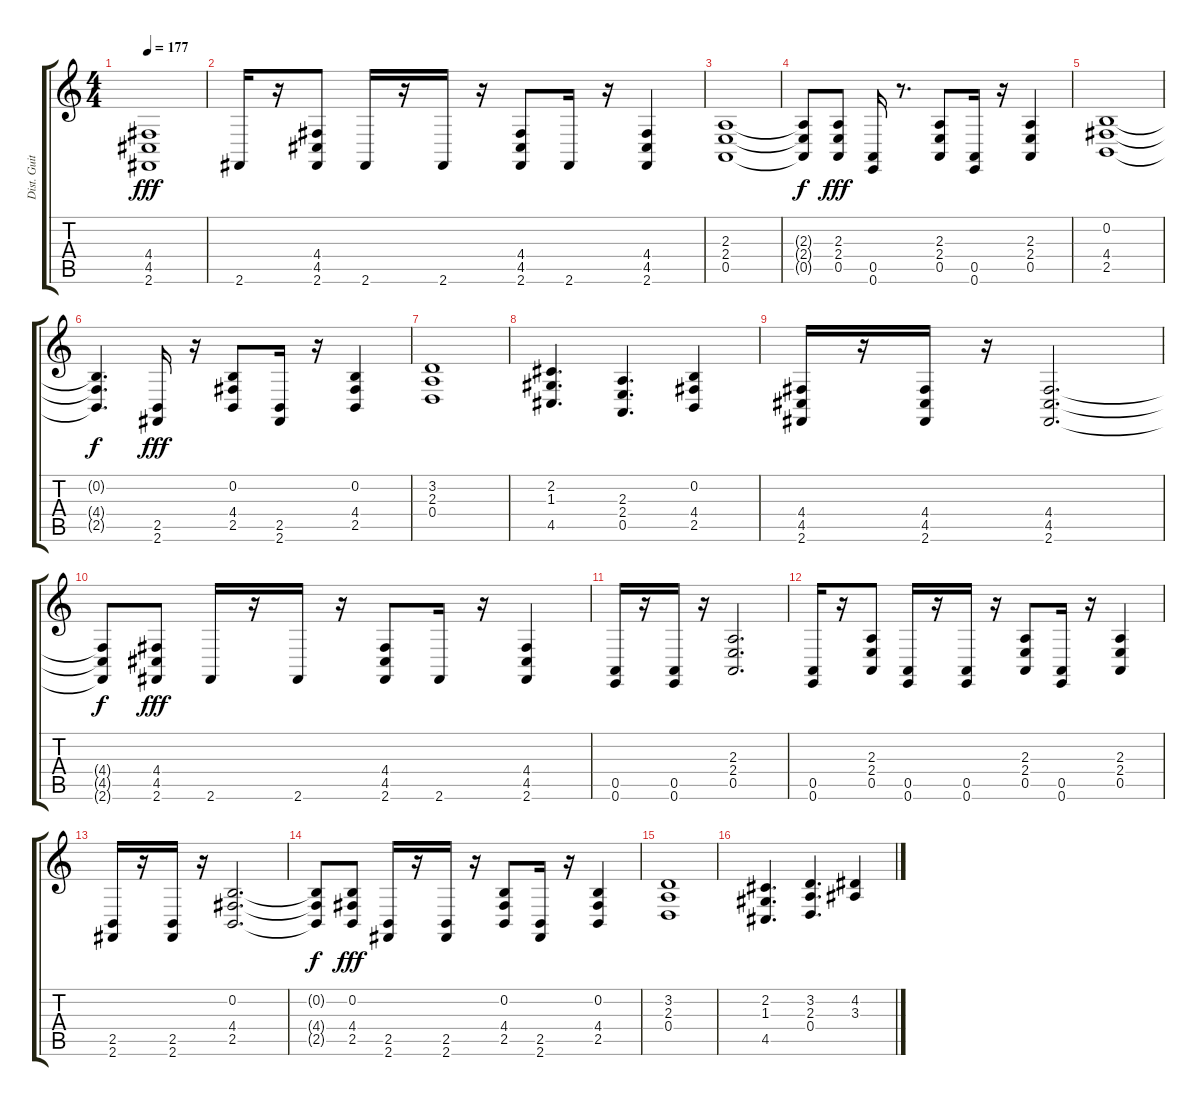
\track ("Dist. Guitar 4" "Dist. Guit") {instrument lead8bassandlead}
\staff {score tabs}
\tuning (E4 B3 G3 D3 A2 E2) {hide}
\ts (4 4)
\tempo 177
\clef g2
\ks c
(4.4 4.5 2.6).1{dy fff} |
2.6.16 r.16 (4.4 4.5 2.6).8 2.6.16 r.16 2.6.16 r.16 (4.4 4.5 2.6).8 2.6.16 r.16 (4.4 4.5 2.6).4 |
(2.3 2.4 0.5).1 |
(2.3{t} 2.4{t} 0.5{t}).8{dy f} (2.3 2.4 0.5).8{dy fff} (0.5 0.6).16 r.8{d} (2.3 2.4 0.5).8 (0.5 0.6).16 r.16 (2.3 2.4 0.5).4 |
(0.2 4.4 2.5).1 |
(0.2{t} 4.4{t} 2.5{t}).4{d dy f} (2.5 2.6).16{dy fff} r.16 (0.2 4.4 2.5).8 (2.5 2.6).16 r.16 (0.2 4.4 2.5).4 |
(3.2 2.3 0.4).1 |
(2.2 1.3 4.5).4{d} (2.3 2.4 0.5).4{d} (0.2 4.4 2.5).4 |
(4.4 4.5 2.6).16 r.16 (4.4 4.5 2.6).16 r.16 (4.4 4.5 2.6).2{d} |
(4.4{t} 4.5{t} 2.6{t}).8{dy f} (4.4 4.5 2.6).8{dy fff} 2.6.16 r.16 2.6.16 r.16 (4.4 4.5 2.6).8 2.6.16 r.16 (4.4 4.5 2.6).4 |
(0.5 0.6).16 r.16 (0.5 0.6).16 r.16 (2.3 2.4 0.5).2{d} |
(0.5 0.6).16 r.16 (2.3 2.4 0.5).8 (0.5 0.6).16 r.16 (0.5 0.6).16 r.16 (2.3 2.4 0.5).8 (0.5 0.6).16 r.16 (2.3 2.4 0.5).4 |
(2.5 2.6).16 r.16 (2.5 2.6).16 r.16 (0.2 4.4 2.5).2{d} |
(0.2{t} 4.4{t} 2.5{t}).8{dy f} (0.2 4.4 2.5).8{dy fff} (2.5 2.6).16 r.16 (2.5 2.6).16 r.16 (0.2 4.4 2.5).8 (2.5 2.6).16 r.16 (0.2 4.4 2.5).4 |
(3.2 2.3 0.4).1 |
(2.2 1.3 4.5).4{d} (3.2 2.3 0.4).4{d} (4.2 3.3).4
